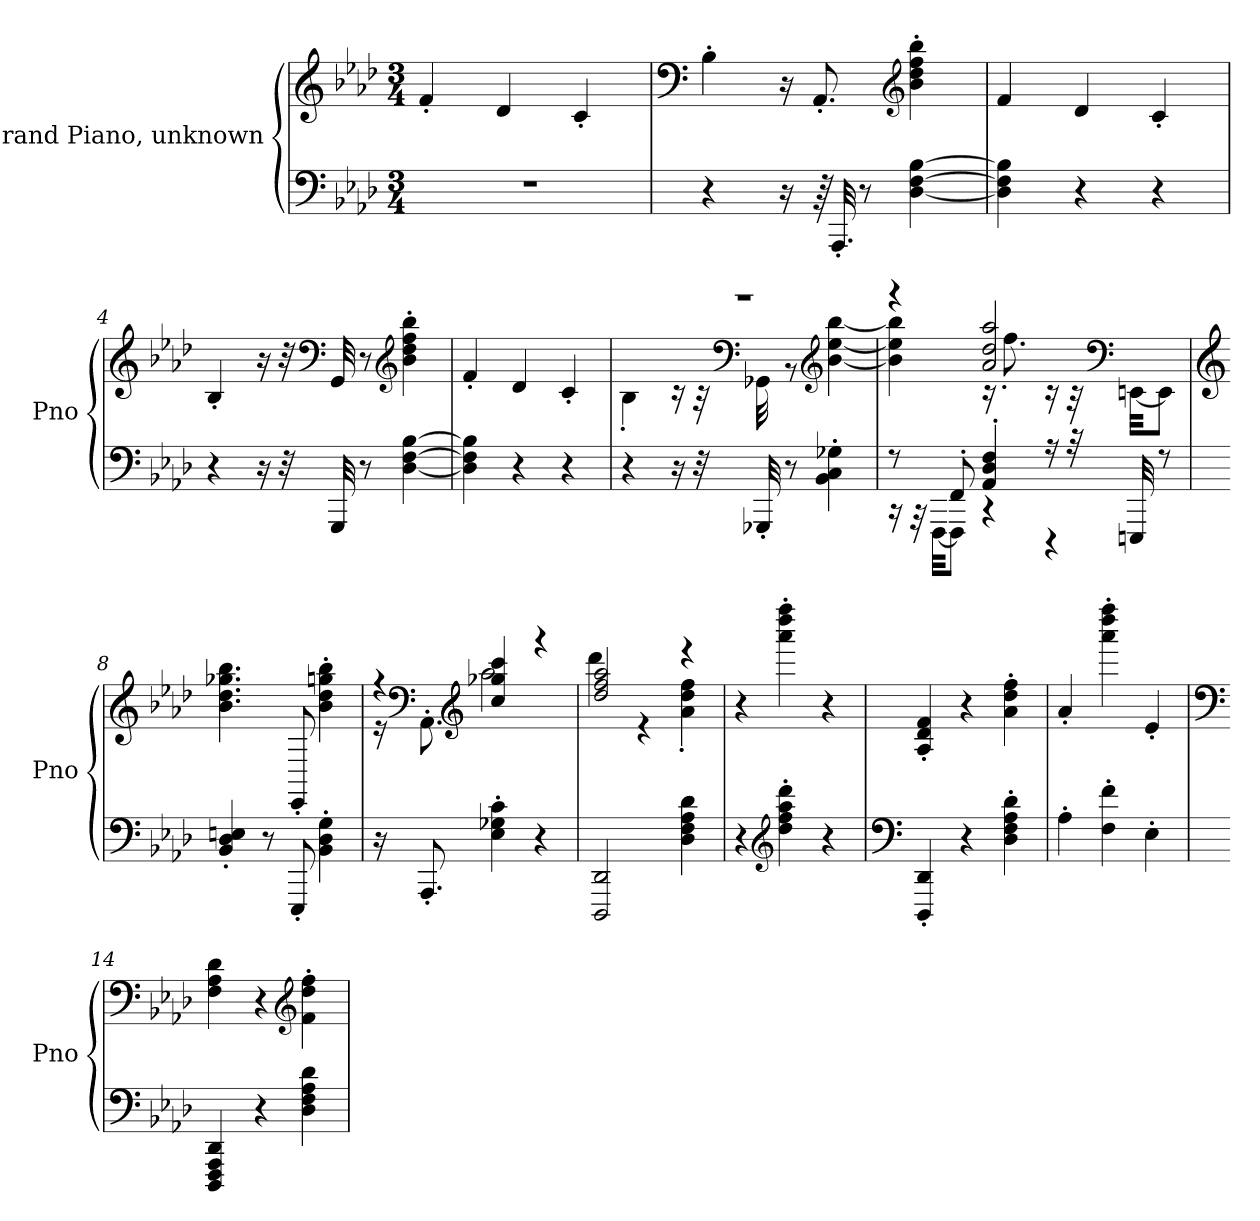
**kern	**kern
*part1	*part1
*staff2	*staff1
*I"Grand Piano, unknown	*
*I'Pno	*
*clefF4	*clefG2
*k[b-e-a-d-]	*k[b-e-a-d-]
*M3/4	*M3/4
*MM121	*MM121
=1	=1
2.r	4f'/
.	4d-/
.	4c'/
=2	=2
*	*clefF4
4r	4B-'\
16r	16r
64r	8.AA-'/
32.AAA-'/	.
8r	.
*	*clefG2
[4D-\ [4F\ [4B-\	4b-\' 4dd-\' 4ff\' 4bb-\'
=3	=3
4D-\] 4F\] 4B-\]	4f/
4r	4d-/
4r	4c'/
=4	=4
4r	4B-'/
16r	16r
32r	32r
*	*clefF4
32GGG/	32GG/
8r	8r
*	*clefG2
[4D-\ [4F\ [4B-\	4b-\' 4dd-\' 4ff\' 4bb-\'
=5	=5
4D-\] 4F\] 4B-\]	4f'/
4r	4d-/
4r	4c'/
=6	=6
*	*^
4r	2.r	4B-'\
16r	.	16r
32r	.	32r
*	*clefF4	*
32GGG-X'/	.	32GG-X\
8r	.	8r
*	*clefG2	*
4BB-\' 4C\' 4G-X\'	.	[4b-\ [4ee-\ [4bb-\
!!LO:LB:g=z	!!
=7	=7	=7
*^	*	*
8r	16r	4r	4b-\] 4ee-\] 4bb-\]
.	32r	.	.
.	[32FFF\KKL	.	.
8FF'/	8FFF\J]	.	.
4AA-/' 4D-/' 4F/'	4r	2a-/ 2dd-/ 2aa-/	16r
.	.	.	8.ff'\
16r	4r	.	16r
32r	.	.	32r
*	*	*clefF4	*
32EEEn/	.	.	[32EEn\KKL
8r	.	.	8EE\J]
*v	*v	*	*
*	*v	*v
=8	=8
*	*clefG2
4BB-/' 4D-/' 4En/'	4.b-\ 4.dd-\ 4.gg-X\ 4.bb-\
8r	.
8EEE-'/	8EE-'/
4BB-\' 4D-\' 4G\'	4b-\' 4dd-\' 4ggn\' 4bb-\'
=9	=9
*	*^
16r	4r	16r
*	*clefF4	*
8.AAA-'/	.	8.AA-'\
*	*clefG2	*
4E-\' 4G-X\' 4c\'	4cc/ 4gg-X/ 4ccc/	2aa-\
4r	4r	.
=10	=10	=10
2DDD-/ 2DD-/	2dd-/ 2ff/ 2aa-/	4ddd-\
.	.	4r
4D-\ 4F\ 4A-\ 4d-\	4r	4a-\' 4dd-\' 4ff\'
*	*v	*v
=11	=11
4r	4r
*clefG2	*
4dd-\' 4ff\' 4aa-\' 4ddd-\'	4aaa-\' 4dddd-\' 4ffff\'
4r	4r
=12	=12
*clefF4	*
4DDD-/' 4DD-/'	4A-/' 4d-/' 4f/'
4r	4r
4D-\' 4F\' 4A-\' 4d-\'	4a-\' 4dd-\' 4ff\'
!!LO:LB:g=z
=13	=13
4A-'\	4a-'/
4F\' 4f\'	4aaa-\' 4dddd-\' 4ffff\'
4E-'\	4e-'/
=14	=14
*	*clefF4
4DDD-/ 4FFF/ 4AAA-/ 4DD-/	4F\ 4A-\ 4d-\
4r	4r
*	*clefG2
4D-\ 4F\ 4A-\ 4d-\	4f\' 4dd-\' 4ff\'
=	=
*-	*-
